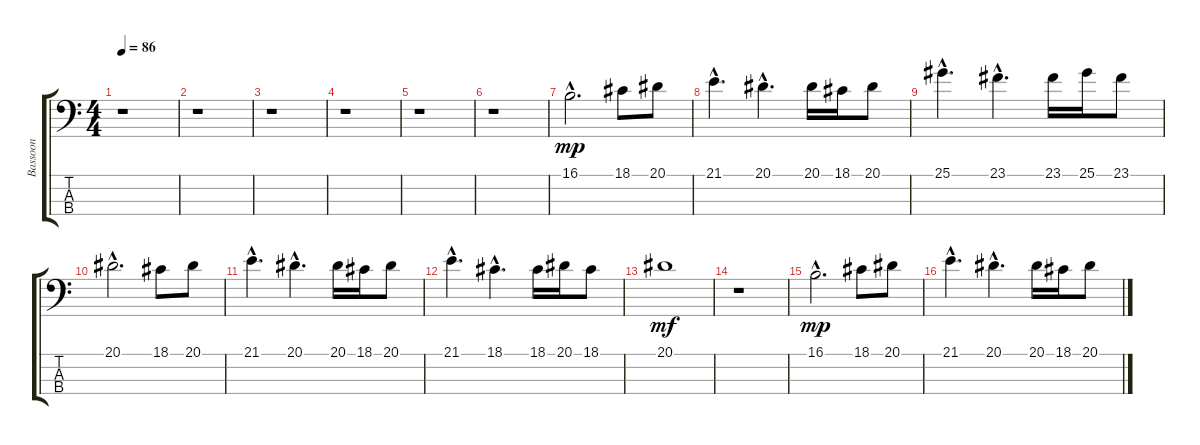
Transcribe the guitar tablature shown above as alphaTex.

\track ("Bassoon" "Bassoon") {instrument bassoon}
\staff {score tabs}
\tuning (G2 D2 A1 E1) {hide}
\ts (4 4)
\tempo 86
\clef f4
\ks c
r.1{dy mp} |
r.1 |
r.1 |
r.1 |
r.1 |
r.1 |
16.1{hac}.2{d volume 13} 18.1.8 20.1.8 |
21.1{hac}.4{d} 20.1{hac}.4{d} 20.1.16 18.1.16 20.1.8 |
25.1{hac}.4{d} 23.1{hac}.4{d} 23.1.16 25.1.16 23.1.8 |
20.1{hac}.2{d} 18.1.8 20.1.8 |
21.1{hac}.4{d} 20.1{hac}.4{d} 20.1.16 18.1.16 20.1.8 |
21.1{hac}.4{d} 18.1{hac}.4{d} 18.1.16 20.1.16 18.1.8 |
20.1.1{dy mf volume 12} |
r.1 |
16.1{hac}.2{d dy mp volume 13} 18.1.8 20.1.8 |
21.1{hac}.4{d} 20.1{hac}.4{d} 20.1.16 18.1.16 20.1.8
